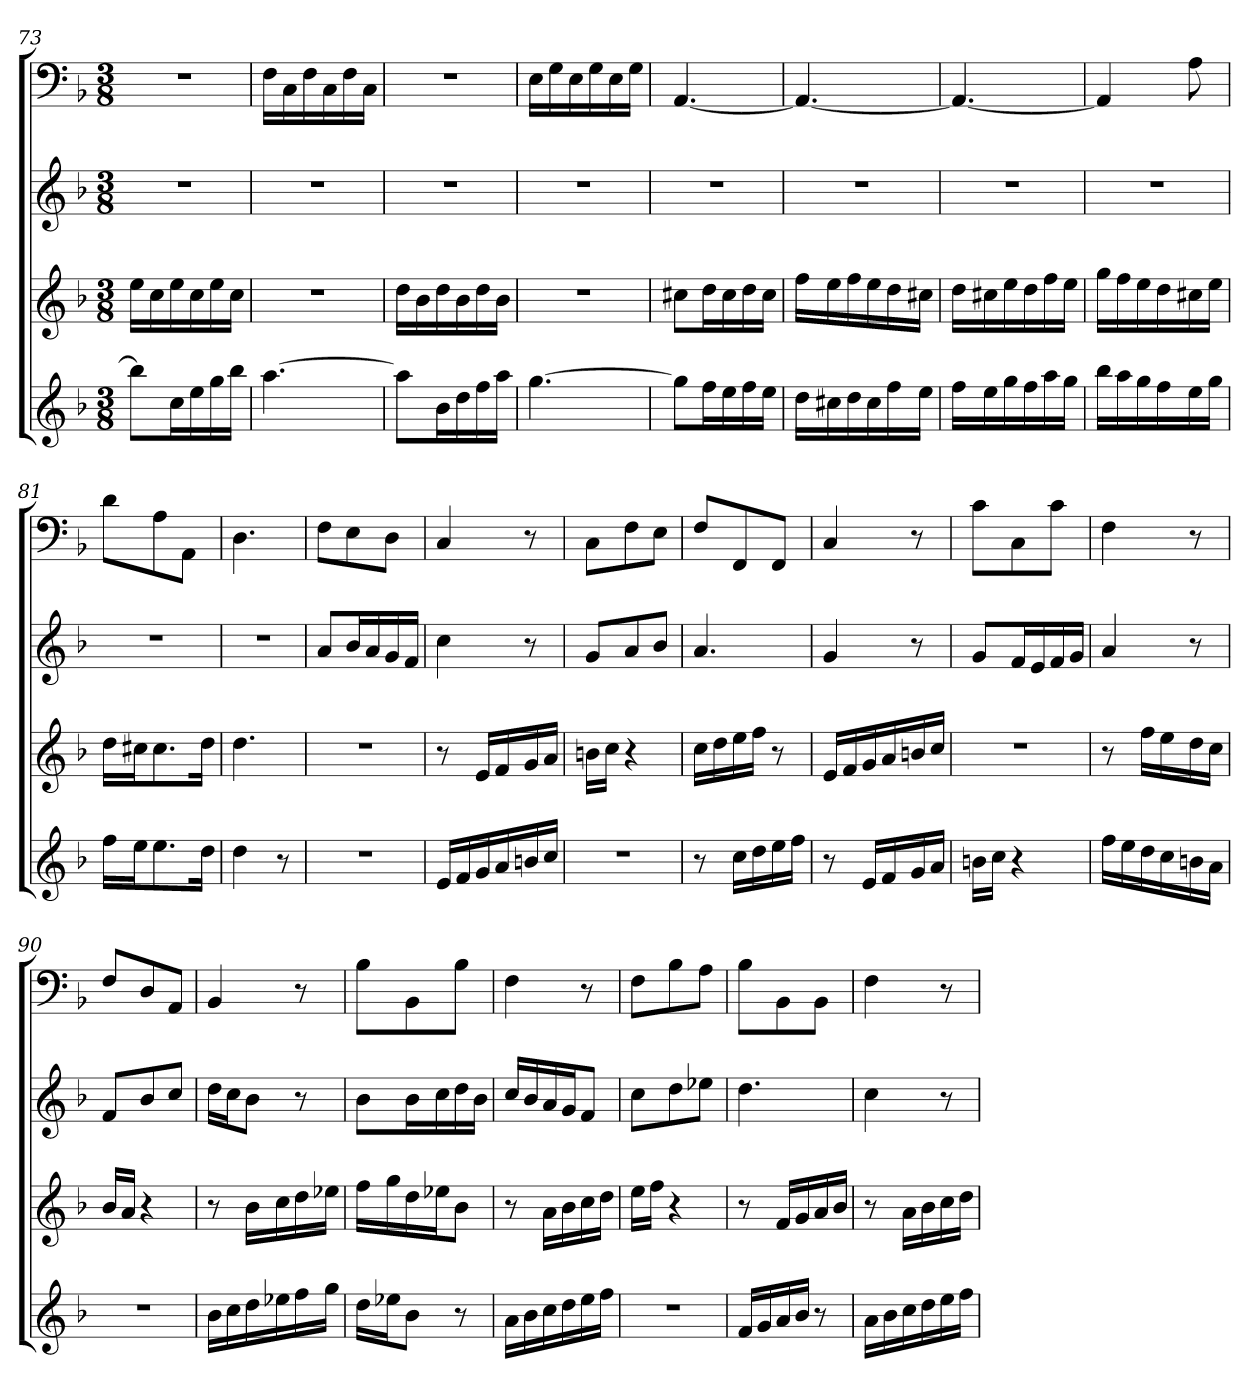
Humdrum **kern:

**kern	**kern	**kern	**kern
*part4	*part3	*part2	*part1
*staff4	*staff3	*staff2	*staff1
*	*	*	*clefF4
*k[b-]	*k[b-]	*k[b-]	*k[b-]
*d:	*d:	*d:	*d:
*M3/8	*M3/8	*M3/8	*M3/8
=73	=73	=73	=73
8bb-L]	16eeLL	4.r	4.r
.	16cc	.	.
16ccL	16ee	.	.
16ee	16cc	.	.
16gg	16ee	.	.
16bb-JJ	16ccJJ	.	.
=74	=74	=74	=74
[4.aa	4.r	4.r	16F\LL
.	.	.	16C\
.	.	.	16F\
.	.	.	16C\
.	.	.	16F\
.	.	.	16C\JJ
=75	=75	=75	=75
8aaL]	16ddLL	4.r	4.r
.	16b-	.	.
16b-L	16dd	.	.
16dd	16b-	.	.
16ff	16dd	.	.
16aaJJ	16b-JJ	.	.
=76	=76	=76	=76
[4.gg	4.r	4.r	16E\LL
.	.	.	16G\
.	.	.	16E\
.	.	.	16G\
.	.	.	16E\
.	.	.	16G\JJ
=77	=77	=77	=77
8ggL]	8cc#XL	4.r	[4.AA
16ffL	16ddL	.	.
16ee	16cc#	.	.
16ff	16dd	.	.
16eeJJ	16cc#JJ	.	.
=78	=78	=78	=78
16ddLL	16ffLL	4.r	4.AA_
16cc#X	16ee	.	.
16dd	16ff	.	.
16cc#	16ee	.	.
16ff	16dd	.	.
16eeJJ	16cc#XJJ	.	.
=79	=79	=79	=79
16ffLL	16ddLL	4.r	4.AA_
16ee	16cc#X	.	.
16gg	16ee	.	.
16ff	16dd	.	.
16aa	16ff	.	.
16ggJJ	16eeJJ	.	.
=80	=80	=80	=80
16bb-LL	16ggLL	4.r	4AA]
16aa	16ff	.	.
16gg	16ee	.	.
16ff	16dd	.	.
16ee	16cc#X	.	8A
16ggJJ	16eeJJ	.	.
=81	=81	=81	=81
16ffLL	16ddLL	4.r	8d\L
16eeJ	16cc#XJ	.	.
8.ee	8.cc#	.	8A\
.	.	.	8AA\J
16ddJk	16ddJk	.	.
=82	=82	=82	=82
4dd	4.dd	4.r	4.D
8r	.	.	.
=83	=83	=83	=83
4.r	4.r	8aL	8F\L
.	.	16b-L	8E\
.	.	16a	.
.	.	16g	8D\J
.	.	16fJJ	.
=84	=84	=84	=84
16eLL	8r	4cc	4C
16f	.	.	.
16g	16eLL	.	.
16a	16f	.	.
16bn	16g	8r	8r
16ccJJ	16aJJ	.	.
=85	=85	=85	=85
4.r	16bnLL	8gL	8C\L
.	16ccJJ	.	.
.	4r	8a	8F\
.	.	8b-J	8E\J
=86	=86	=86	=86
8r	16ccLL	4.a	8F/L
.	16dd	.	.
16ccLL	16ee	.	8FF/
16dd	16ffJJ	.	.
16ee	8r	.	8FF/J
16ffJJ	.	.	.
=87	=87	=87	=87
8r	16eLL	4g	4C
.	16f	.	.
16eLL	16g	.	.
16f	16a	.	.
16g	16bn	8r	8r
16aJJ	16ccJJ	.	.
=88	=88	=88	=88
16bnLL	4.r	8gL	8c\L
16ccJJ	.	.	.
4r	.	16fL	8C\
.	.	16e	.
.	.	16f	8c\J
.	.	16gJJ	.
=89	=89	=89	=89
16ffLL	8r	4a	4F
16ee	.	.	.
16dd	16ffLL	.	.
16cc	16ee	.	.
16bn	16dd	8r	8r
16aJJ	16ccJJ	.	.
=90	=90	=90	=90
4.r	16b-LL	8fL	8F/L
.	16aJJ	.	.
.	4r	8b-	8D/
.	.	8ccJ	8AA/J
=91	=91	=91	=91
16b-LL	8r	16ddLL	4BB-
16cc	.	16ccJ	.
16dd	16b-LL	8b-J	.
16ee-X	16cc	.	.
16ff	16dd	8r	8r
16ggJJ	16ee-XJJ	.	.
=92	=92	=92	=92
16ddLL	16ffLL	8b-L	8B-\L
16ee-XJ	16gg	.	.
8b-J	16dd	16b-L	8BB-\
.	16ee-XJ	16cc	.
8r	8b-J	16dd	8B-\J
.	.	16b-JJ	.
=93	=93	=93	=93
16aLL	8r	16ccLL	4F
16b-	.	16b-	.
16cc	16aLL	16a	.
16dd	16b-	16gJ	.
16ee	16cc	8fJ	8r
16ffJJ	16ddJJ	.	.
=94	=94	=94	=94
4.r	16eeLL	8ccL	8F\L
.	16ffJJ	.	.
.	4r	8dd	8B-\
.	.	8ee-XJ	8A\J
=95	=95	=95	=95
16fLL	8r	4.dd	8B-\L
16g	.	.	.
16a	16fLL	.	8BB-\
16b-JJ	16g	.	.
8r	16a	.	8BB-\J
.	16b-JJ	.	.
=96	=96	=96	=96
16aLL	8r	4cc	4F
16b-	.	.	.
16cc	16aLL	.	.
16dd	16b-	.	.
16ee	16cc	8r	8r
16ffJJ	16ddJJ	.	.
=	=	=	=
*-	*-	*-	*-
